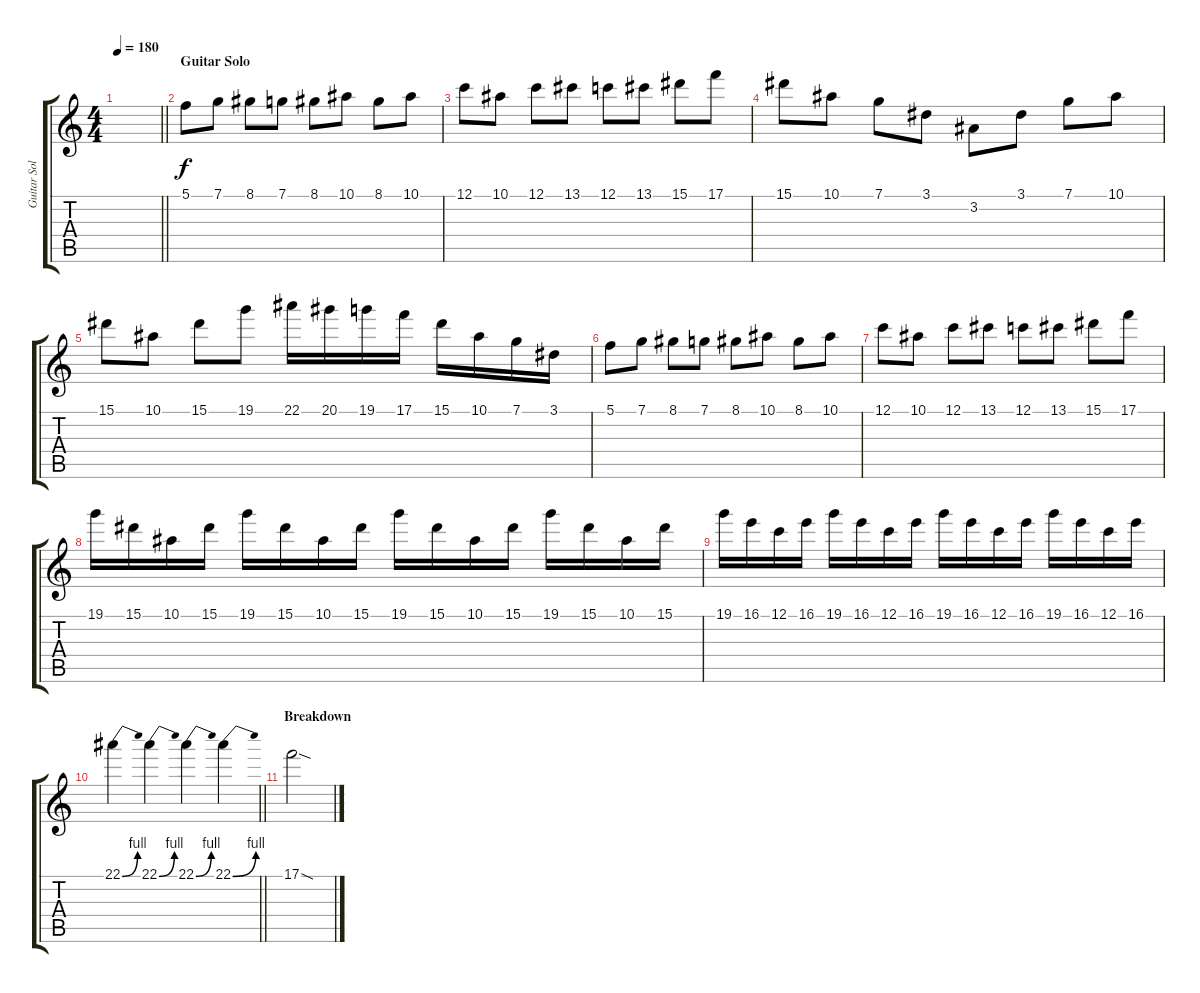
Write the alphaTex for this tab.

\track ("Guitar Solo" "Guitar Sol") {instrument distortionguitar}
\staff {score tabs}
\tuning (C4 G3 Eb3 Bb2 F2 C2) {hide}
\ts (4 4)
\tempo 180
\clef g2
\barLineRight lightlight
\ks c
|
\section ("" "Guitar Solo")
5.1.8 7.1.8 8.1.8 7.1.8 8.1.8 10.1.8 8.1.8 10.1.8 |
12.1.8 10.1.8 12.1.8 13.1.8 12.1.8 13.1.8 15.1.8 17.1.8 |
15.1.8 10.1.8 7.1.8 3.1.8 3.2.8 3.1.8 7.1.8 10.1.8 |
15.1.8 10.1.8 15.1.8 19.1.8 22.1.16 20.1.16 19.1.16 17.1.16 15.1.16 10.1.16 7.1.16 3.1.16 |
5.1.8 7.1.8 8.1.8 7.1.8 8.1.8 10.1.8 8.1.8 10.1.8 |
12.1.8 10.1.8 12.1.8 13.1.8 12.1.8 13.1.8 15.1.8 17.1.8 |
19.1.16 15.1.16 10.1.16 15.1.16 19.1.16 15.1.16 10.1.16 15.1.16 19.1.16 15.1.16 10.1.16 15.1.16 19.1.16 15.1.16 10.1.16 15.1.16 |
19.1.16 16.1.16 12.1.16 16.1.16 19.1.16 16.1.16 12.1.16 16.1.16 19.1.16 16.1.16 12.1.16 16.1.16 19.1.16 16.1.16 12.1.16 16.1.16 |
\barLineRight lightlight
22.1{be (bend 0 0 60 4)}.4 22.1{be (bend 0 0 60 4)}.4 22.1{be (bend 0 0 60 4)}.4 22.1{be (bend 0 0 60 4)}.4 |
\section ("" "Breakdown")
17.1{sod}.2
